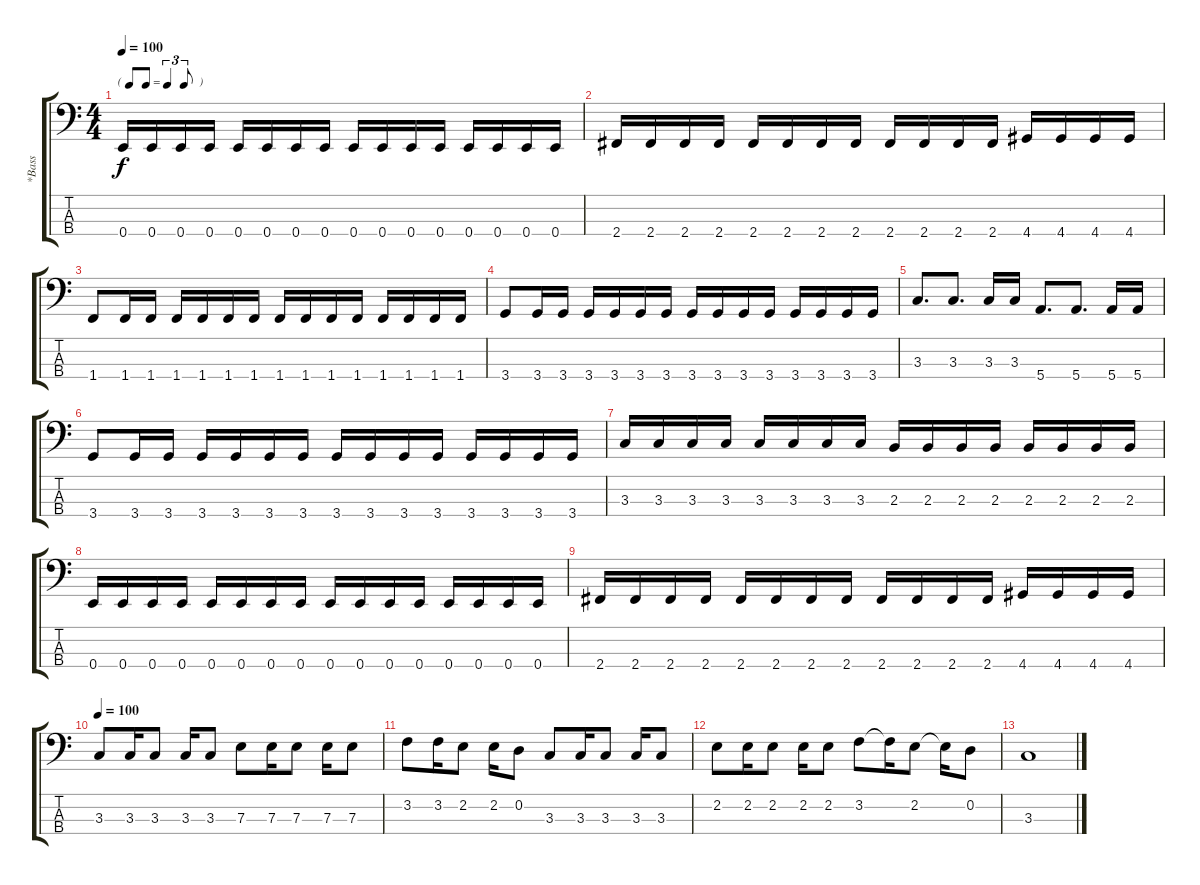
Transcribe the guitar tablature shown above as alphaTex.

\track ("*Bass" "*Bass") {instrument electricbasspick}
\staff {score tabs}
\tuning (G2 D2 A1 E1) {hide}
\ts (4 4)
\tf triplet8th
\tempo 100
\clef f4
\ks c
0.4.16{dy f} 0.4.16 0.4.16 0.4.16 0.4.16 0.4.16 0.4.16 0.4.16 0.4.16 0.4.16 0.4.16 0.4.16 0.4.16 0.4.16 0.4.16 0.4.16 |
2.4.16 2.4.16 2.4.16 2.4.16 2.4.16 2.4.16 2.4.16 2.4.16 2.4.16 2.4.16 2.4.16 2.4.16 4.4.16 4.4.16 4.4.16 4.4.16 |
1.4.8 1.4.16 1.4.16 1.4.16 1.4.16 1.4.16 1.4.16 1.4.16 1.4.16 1.4.16 1.4.16 1.4.16 1.4.16 1.4.16 1.4.16 |
3.4.8 3.4.16 3.4.16 3.4.16 3.4.16 3.4.16 3.4.16 3.4.16 3.4.16 3.4.16 3.4.16 3.4.16 3.4.16 3.4.16 3.4.16 |
3.3.8{d} 3.3.8{d} 3.3.16 3.3.16 5.4.8{d} 5.4.8{d} 5.4.16 5.4.16 |
3.4.8 3.4.16 3.4.16 3.4.16 3.4.16 3.4.16 3.4.16 3.4.16 3.4.16 3.4.16 3.4.16 3.4.16 3.4.16 3.4.16 3.4.16 |
3.3.16 3.3.16 3.3.16 3.3.16 3.3.16 3.3.16 3.3.16 3.3.16 2.3.16 2.3.16 2.3.16 2.3.16 2.3.16 2.3.16 2.3.16 2.3.16 |
0.4.16 0.4.16 0.4.16 0.4.16 0.4.16 0.4.16 0.4.16 0.4.16 0.4.16 0.4.16 0.4.16 0.4.16 0.4.16 0.4.16 0.4.16 0.4.16 |
2.4.16 2.4.16 2.4.16 2.4.16 2.4.16 2.4.16 2.4.16 2.4.16 2.4.16 2.4.16 2.4.16 2.4.16 4.4.16 4.4.16 4.4.16 4.4.16 |
\tempo 100
3.3.8 3.3.16 3.3.8 3.3.16 3.3.8 7.3.8 7.3.16 7.3.8 7.3.16 7.3.8 |
3.2.8 3.2.16 2.2.8 2.2.16 0.2.8 3.3.8 3.3.16 3.3.8 3.3.16 3.3.8 |
2.2.8 2.2.16 2.2.8 2.2.16 2.2.8 3.2.8 3.2{t}.16 2.2.8 2.2{t}.16 0.2.8 |
3.3.1
